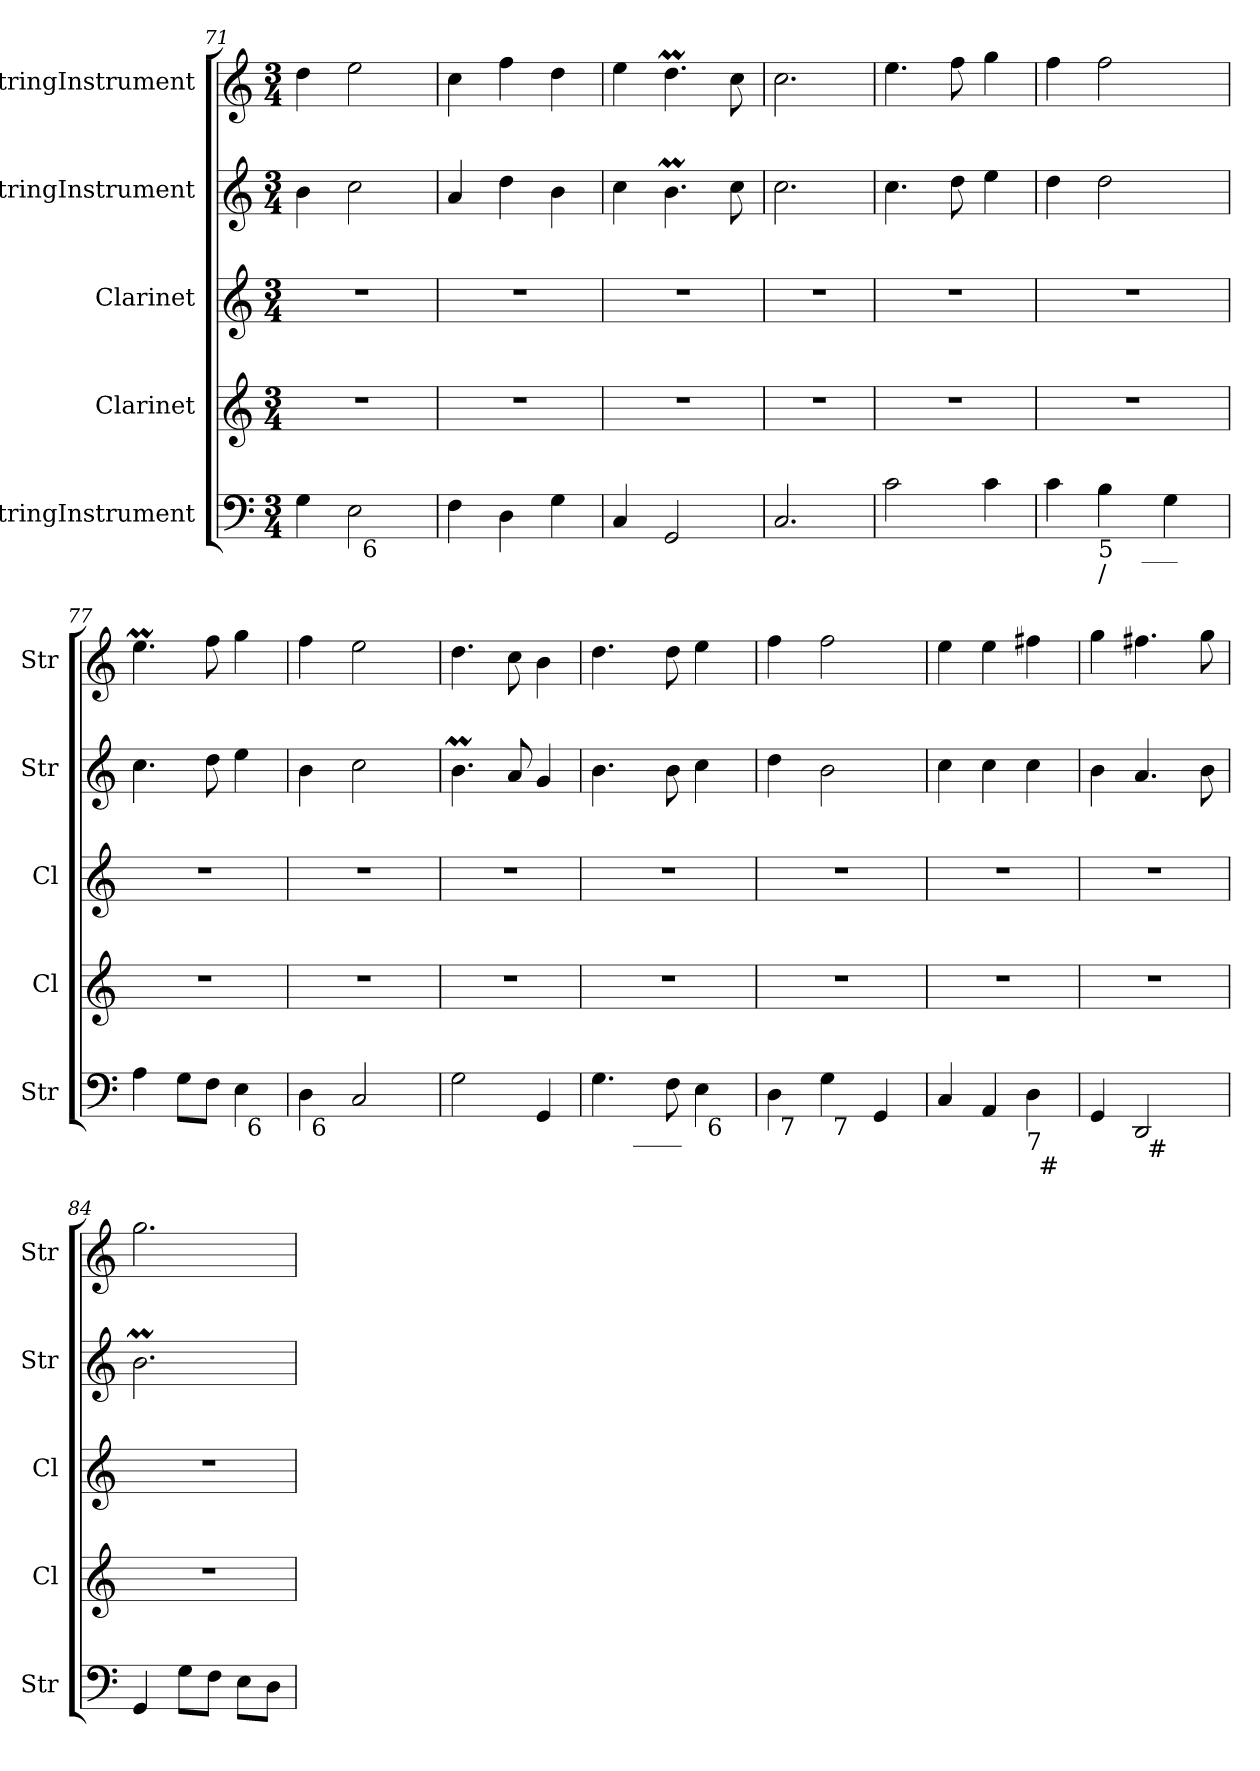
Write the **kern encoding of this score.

**kern	**kern	**kern	**kern	**kern
*part5	*part4	*part3	*part2	*part1
*staff5	*staff4	*staff3	*staff2	*staff1
*I"StringInstrument	*I"Clarinet	*I"Clarinet	*I"StringInstrument	*I"StringInstrument
*I'Str	*I'Cl	*I'Cl	*I'Str	*I'Str
*clefF4	*clefG2	*clefG2	*clefG2	*clefG2
*	*ITrd1c2	*ITrd1c2	*	*
*k[]	*k[b-e-]	*k[b-e-]	*k[]	*k[]
*C:	*B-:	*B-:	*C:	*C:
*M3/4	*M3/4	*M3/4	*M3/4	*M3/4
=71	=71	=71	=71	=71
*^	*	*	*	*
4G\	4ryy	2.r	2.r	4b\	4dd\
2E\	32ryy	.	.	2cc\	2ee\
!	!LO:TX:b:t=6	!	!	!	!
.	4...ryy	.	.	.	.
*v	*v	*	*	*	*
=72	=72	=72	=72	=72
4F\	2.r	2.r	4a/	4cc\
4D\	.	.	4dd\	4ff\
4G\	.	.	4b\	4dd\
=73	=73	=73	=73	=73
4C/	2.r	2.r	4cc\	4ee\
2GG/	.	.	4.bm\	4.ddM\
.	.	.	8cc\	8cc\
!!LO:LB:g=z
=74	=74	=74	=74	=74
2.C/	2.r	2.r	2.cc\	2.cc\
=75	=75	=75	=75	=75
2c\	2.r	2.r	4.cc\	4.ee\
.	.	.	8dd\	8ff\
4c\	.	.	4ee\	4gg\
=76	=76	=76	=76	=76
!LO:TX:b:t=4\n2	!	!	!	!
*^	*	*	*	*
4c\	4..ryy	2.r	2.r	4dd\	4ff\
!LO:TX:b:t=5	!	!	!	!	!
!LO:TX:b:t=/	!	!	!	!	!
4B\	.	.	.	2dd\	2ff\
!	!LO:TX:b:t=___	!	!	!	!
.	4ryy	.	.	.	.
4G\	.	.	.	.	.
.	16ryy	.	.	.	.
=77	=77	=77	=77	=77	=77
4A\	2ryy	2.r	2.r	4.cc\	4.eem\
8G\L	.	.	.	.	.
8F\J	.	.	.	8dd\	8ff\
4E\	32ryy	.	.	4ee\	4gg\
!	!LO:TX:b:t=6	!	!	!	!
.	8..ryy	.	.	.	.
=78	=78	=78	=78	=78	=78
4D\	32ryy	2.r	2.r	4b\	4ff\
!	!LO:TX:b:t=6	!	!	!	!
.	2ryy	.	.	.	.
2C/	.	.	.	2cc\	2ee\
.	8..ryy	.	.	.	.
*v	*v	*	*	*	*
=79	=79	=79	=79	=79
2G\	2.r	2.r	4.bm\	4.dd\
.	.	.	8a/	8cc\
4GG/	.	.	4g/	4b\
=80	=80	=80	=80	=80
*^	*	*	*	*
*	*^	*	*	*	*
4.G\	8..ryy	2ryy	2.r	2.r	4.b\	4.dd\
!	!LO:TX:b:t=____	!	!	!	!	!
.	2ryy	.	.	.	.	.
8F\	.	.	.	.	8b\	8dd\
4E\	.	32ryy	.	.	4cc\	4ee\
!	!	!LO:TX:b:t=6	!	!	!	!
.	.	8..ryy	.	.	.	.
.	32ryy	.	.	.	.	.
=81	=81	=81	=81	=81	=81	=81
4D\	32ryy	4ryy	2.r	2.r	4dd\	4ff\
!	!LO:TX:b:t=7	!	!	!	!	!
.	2ryy	.	.	.	.	.
4G\	.	32ryy	.	.	2b\	2ff\
!	!	!LO:TX:b:t=7	!	!	!	!
.	.	4...ryy	.	.	.	.
4GG/	.	.	.	.	.	.
.	8..ryy	.	.	.	.	.
*	*v	*v	*	*	*	*
!!LO:PB:g=z
=82	=82	=82	=82	=82	=82
4C/	2ryy	2.r	2.r	4cc\	4ee\
4AA/	.	.	.	4cc\	4ee\
!LO:TX:b:t=7	!	!	!	!	!
4D\	32ryy	.	.	4cc\	4ff#X\
!	!LO:TX:b:t=#	!	!	!	!
.	8..ryy	.	.	.	.
=83	=83	=83	=83	=83	=83
4GG/	4ryy	2.r	2.r	4b\	4gg\
2DD/	32ryy	.	.	4.a/	4.ff#X\
!	!LO:TX:b:t=#	!	!	!	!
.	4...ryy	.	.	.	.
.	.	.	.	8b\	8gg\
*v	*v	*	*	*	*
=84	=84	=84	=84	=84
4GG/	2.r	2.r	2.bm\	2.gg\
8G\L	.	.	.	.
8F\J	.	.	.	.
8E\L	.	.	.	.
8D\J	.	.	.	.
=	=	=	=	=
*-	*-	*-	*-	*-
